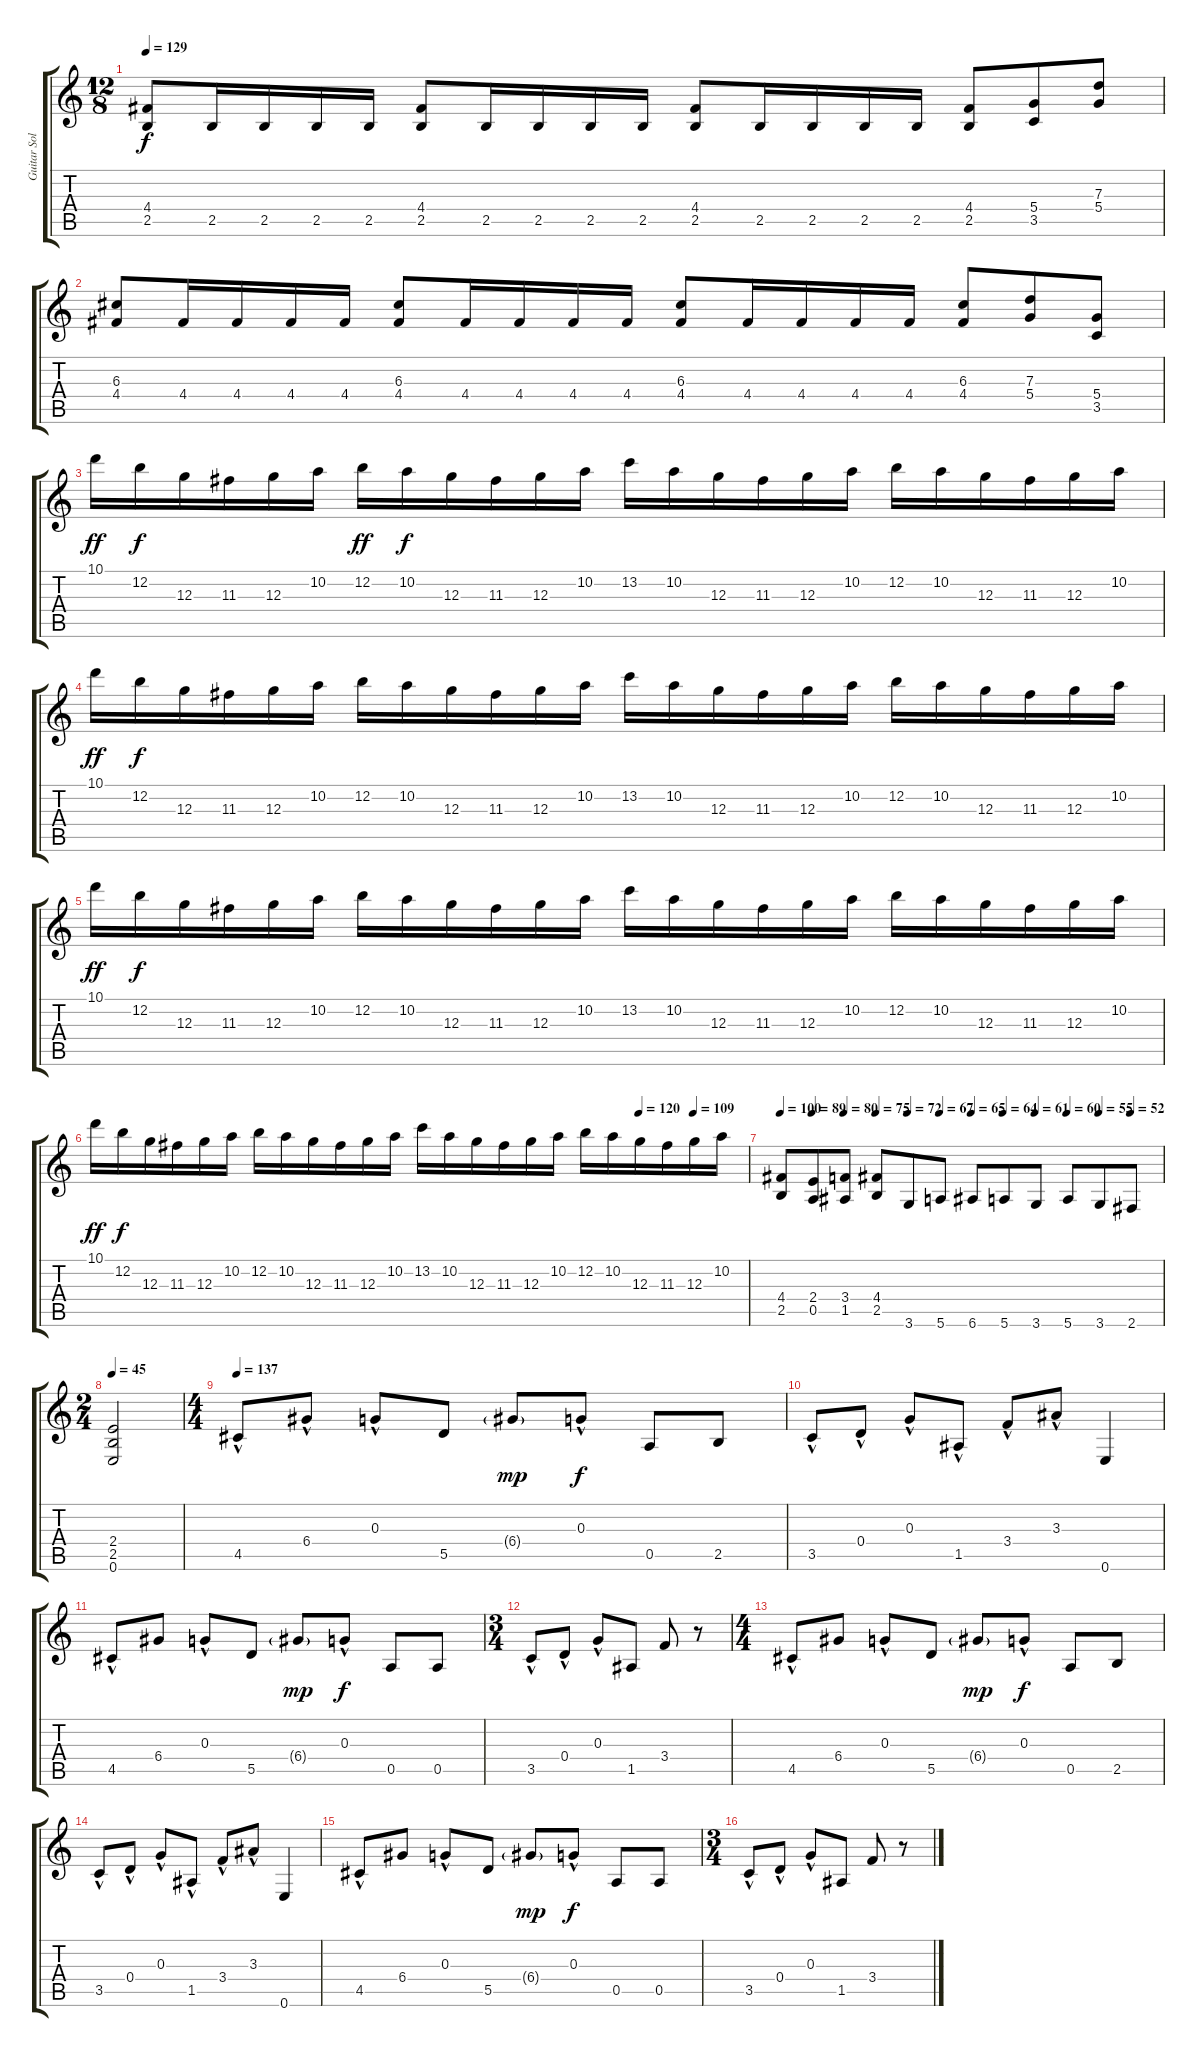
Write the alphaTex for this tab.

\track ("Guitar Solo" "Guitar Sol") {instrument distortionguitar}
\staff {score tabs}
\tuning (E4 B3 G3 D3 A2 E2) {hide}
\ts (12 8)
\tempo 129
\clef g2
\ks c
(4.4 2.5).8{dy f} 2.5.16 2.5.16 2.5.16 2.5.16 (4.4 2.5).8 2.5.16 2.5.16 2.5.16 2.5.16 (4.4 2.5).8 2.5.16 2.5.16 2.5.16 2.5.16 (4.4 2.5).8 (5.4 3.5).8 (7.3 5.4).8 |
(6.3 4.4).8 4.4.16 4.4.16 4.4.16 4.4.16 (6.3 4.4).8 4.4.16 4.4.16 4.4.16 4.4.16 (6.3 4.4).8 4.4.16 4.4.16 4.4.16 4.4.16 (6.3 4.4).8 (7.3 5.4).8 (5.4 3.5).8 |
10.1.16{dy ff} 12.2.16{dy f} 12.3.16 11.3.16 12.3.16 10.2.16 12.2.16{dy ff} 10.2.16{dy f} 12.3.16 11.3.16 12.3.16 10.2.16 13.2.16 10.2.16 12.3.16 11.3.16 12.3.16 10.2.16 12.2.16 10.2.16 12.3.16 11.3.16 12.3.16 10.2.16 |
10.1.16{dy ff} 12.2.16{dy f} 12.3.16 11.3.16 12.3.16 10.2.16 12.2.16 10.2.16 12.3.16 11.3.16 12.3.16 10.2.16 13.2.16 10.2.16 12.3.16 11.3.16 12.3.16 10.2.16 12.2.16 10.2.16 12.3.16 11.3.16 12.3.16 10.2.16 |
10.1.16{dy ff} 12.2.16{dy f} 12.3.16 11.3.16 12.3.16 10.2.16 12.2.16 10.2.16 12.3.16 11.3.16 12.3.16 10.2.16 13.2.16 10.2.16 12.3.16 11.3.16 12.3.16 10.2.16 12.2.16 10.2.16 12.3.16 11.3.16 12.3.16 10.2.16 |
\tempo (120 0.8333333333333334)
\tempo (109 0.9166666666666666)
10.1.16{dy ff} 12.2.16{dy f} 12.3.16 11.3.16 12.3.16 10.2.16 12.2.16 10.2.16 12.3.16 11.3.16 12.3.16 10.2.16 13.2.16 10.2.16 12.3.16 11.3.16 12.3.16 10.2.16 12.2.16 10.2.16 12.3.16 11.3.16 12.3.16 10.2.16 |
\tempo 100
\tempo (89 0.08333333333333333)
\tempo (80 0.16666666666666666)
\tempo (75 0.25)
\tempo (72 0.3333333333333333)
\tempo (67 0.4166666666666667)
\tempo (65 0.5)
\tempo (64 0.5833333333333334)
\tempo (61 0.6666666666666666)
\tempo (60 0.75)
\tempo (55 0.8333333333333334)
\tempo (52 0.9166666666666666)
(4.4 2.5).8 (2.4 0.5).8 (3.4 1.5).8 (4.4 2.5).8 3.6.8 5.6.8 6.6.8 5.6.8 3.6.8 5.6.8 3.6.8 2.6.8 |
\ts (2 4)
\tempo 45
(2.4 2.5 0.6).2 |
\ts (4 4)
\tempo 137
4.5{hac}.8{instrument electricguitarclean} 6.4{hac}.8 0.3{hac}.8 5.5.8 6.4{g}.8{dy mp} 0.3{hac}.8{dy f} 0.5.8 2.5.8 |
3.5{hac}.8 0.4{hac}.8 0.3{hac}.8 1.5{hac}.8 3.4{hac}.8 3.3{hac}.8 0.6.4 |
4.5{hac}.8 6.4.8 0.3{hac}.8 5.5.8 6.4{g}.8{dy mp} 0.3{hac}.8{dy f} 0.5.8 0.5.8 |
\ts (3 4)
3.5{hac}.8 0.4{hac}.8 0.3{hac}.8 1.5.8 3.4.8 r.8 |
\ts (4 4)
4.5{hac}.8 6.4.8 0.3{hac}.8 5.5.8 6.4{g}.8{dy mp} 0.3{hac}.8{dy f} 0.5.8 2.5.8 |
3.5{hac}.8 0.4{hac}.8 0.3{hac}.8 1.5{hac}.8 3.4{hac}.8 3.3{hac}.8 0.6.4 |
4.5{hac}.8 6.4.8 0.3{hac}.8 5.5.8 6.4{g}.8{dy mp} 0.3{hac}.8{dy f} 0.5.8 0.5.8 |
\ts (3 4)
3.5{hac}.8 0.4{hac}.8 0.3{hac}.8 1.5.8 3.4.8 r.8
